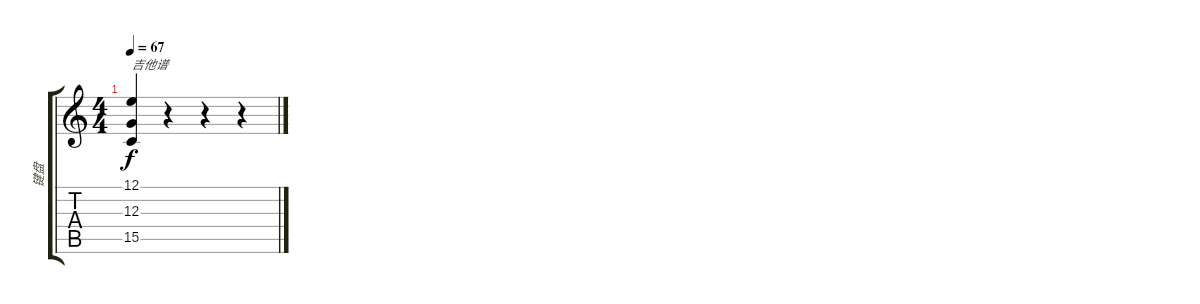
\track ("键盘" "键盘") {instrument brightacousticpiano}
\staff {score tabs}
\tuning (E4 B3 G3 D3 A2 E2) {hide}
\ts (4 4)
\tempo 67
\clef g2
\ks c
(12.1{t} 12.3{t} 15.5{t}).4{txt "吉他谱" dy f} r.4 r.4 r.4
